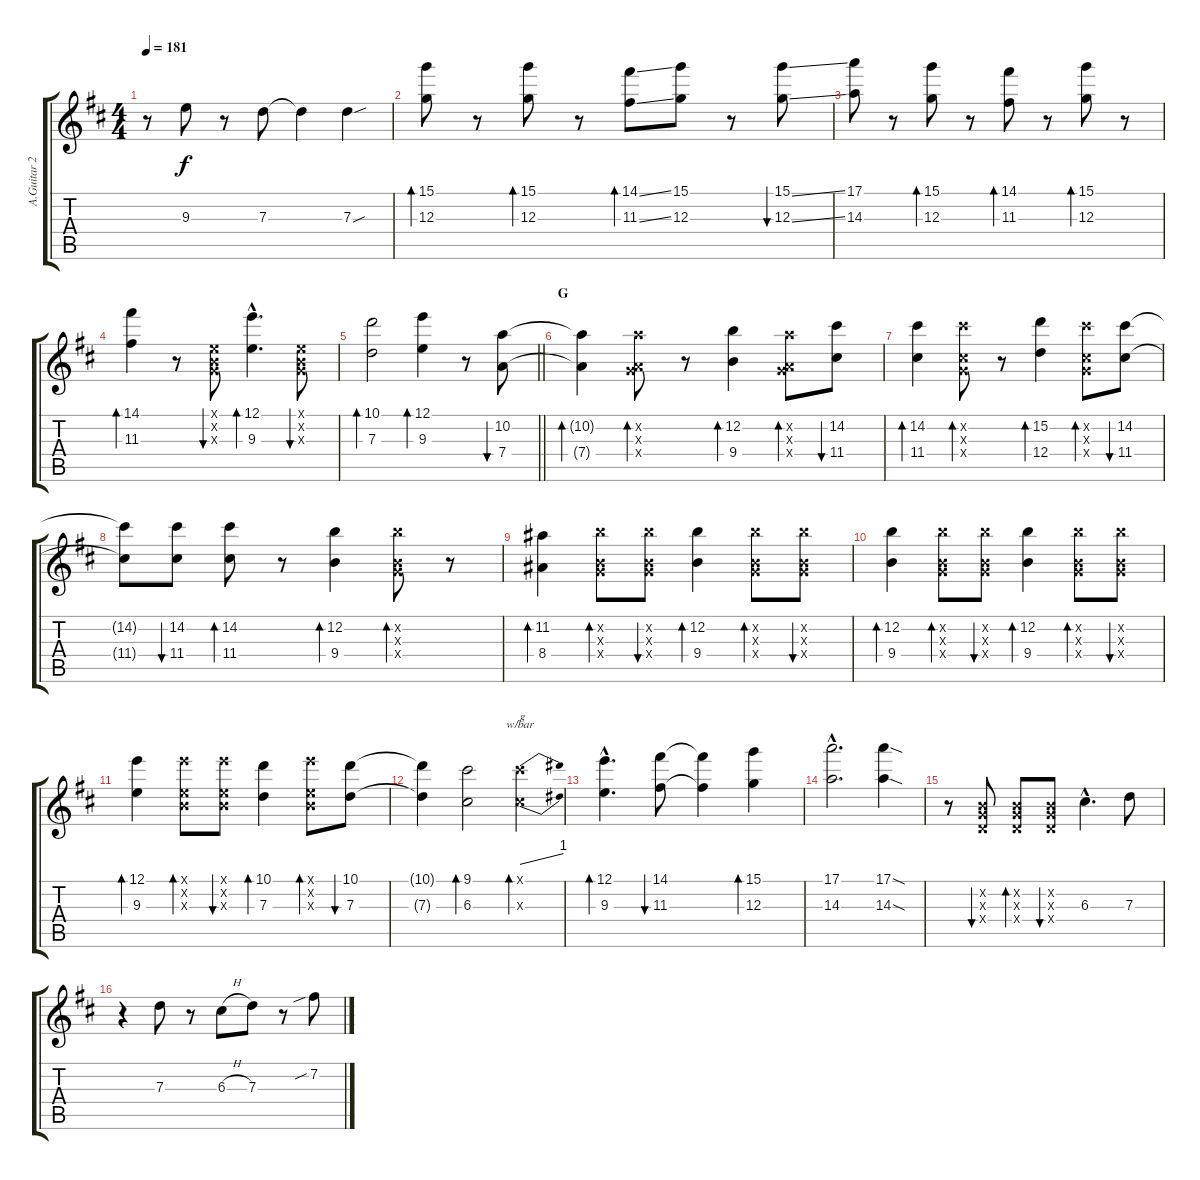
\track ("A.Guitar 2" "A.Guitar 2") {instrument acousticguitarnylon}
\staff {score tabs}
\tuning (E4 B3 G3 D3 A2 E2) {hide}
\ts (4 4)
\tempo 181
\clef g2
\ks d
r.8{dy f} 9.3.8 r.8 7.3.8 7.3{t}.4 7.3{sou}.4 |
(15.1 12.3).8{bd 30} r.8 (15.1 12.3).8{bd 30} r.8 (14.1{ss} 11.3{ss}).8{bd 30} (15.1 12.3).8 r.8 (15.1{ss} 12.3{ss}).8{bu 30} |
(17.1 14.3).8 r.8 (15.1 12.3).8{bd 30} r.8 (14.1 11.3).8{bd 30} r.8 (15.1 12.3).8{bd 30} r.8 |
(14.1 11.3).4{bd 30} r.8 (0.1{x} 0.2{x} 0.3{x}).8{bu 30} (12.1{hac} 9.3{hac}).4{d bd 30} (0.1{x} 0.2{x} 0.3{x}).8{bu 30} |
\barLineRight lightlight
(10.1 7.3).2{bd 30} (12.1 9.3).4{bd 30} r.8 (10.2 7.4).8{bu 30} |
\section ("" "G")
(10.2{t} 7.4{t}).4{bd 60} (10.2{x} 0.3{x} 7.4{x}).8{bd 60} r.8 (12.2 9.4).4{bd 60} (10.2{x} 0.3{x} 7.4{x}).8{bd 60} (14.2 11.4).8{bu 60} |
(14.2 11.4).4{bd 60} (14.2{x} 0.3{x} 11.4{x}).8{bd 60} r.8 (15.2 12.4).4{bd 60} (14.2{x} 0.3{x} 11.4{x}).8{bd 60} (14.2 11.4).8{bu 60} |
(14.2{t} 11.4{t}).8 (14.2 11.4).8{bu 60} (14.2 11.4).8{bd 60} r.8 (12.2 9.4).4{bd 60} (12.2{x} 0.3{x} 9.4{x}).8{bd 60} r.8 |
(11.2 8.4).4{bd 60} (12.2{x} 0.3{x} 9.4{x}).8{bd 60} (12.2{x} 0.3{x} 9.4{x}).8{bu 60} (12.2 9.4).4{bd 60} (12.2{x} 0.3{x} 9.4{x}).8{bd 60} (12.2{x} 0.3{x} 9.4{x}).8{bu 60} |
(12.2 9.4).4{bd 60} (12.2{x} 0.3{x} 9.4{x}).8{bd 60} (12.2{x} 0.3{x} 9.4{x}).8{bu 60} (12.2 9.4).4{bd 60} (12.2{x} 0.3{x} 9.4{x}).8{bd 60} (12.2{x} 0.3{x} 9.4{x}).8{bu 60} |
(12.1 9.3).4{bd 60} (12.1{x} 0.2{x} 9.3{x}).8{bd 60} (12.1{x} 0.2{x} 9.3{x}).8{bu 60} (10.1 7.3).4{bd 60} (12.1{x} 0.2{x} 9.3{x}).8{bd 60} (10.1 7.3).8{bu 60} |
(10.1{t} 7.3{t}).4 (9.1 6.3).2{bd 60} (9.1{x} 6.3{x}).4{tbe (dive default 0 0 60 4) bd 60 txt "g"} |
(12.1{hac} 9.3{hac}).4{d bd 60} (14.1 11.3).8{bu 60} (14.1{t} 11.3{t}).4 (15.1 12.3).4{bd 60} |
(17.1{hac} 14.3{hac}).2{d} (17.1{sod} 14.3{sod}).4 |
r.8 (0.2{x} 0.3{x} 0.4{x}).8{bu 30} (0.2{x} 0.3{x} 0.4{x}).8{bd 30} (0.2{x} 0.3{x} 0.4{x}).8{bu 30} 6.3{hac}.4{d} 7.3.8 |
r.4 7.3.8 r.8 6.3{h}.8 7.3.8 r.8 7.2{sib}.8
